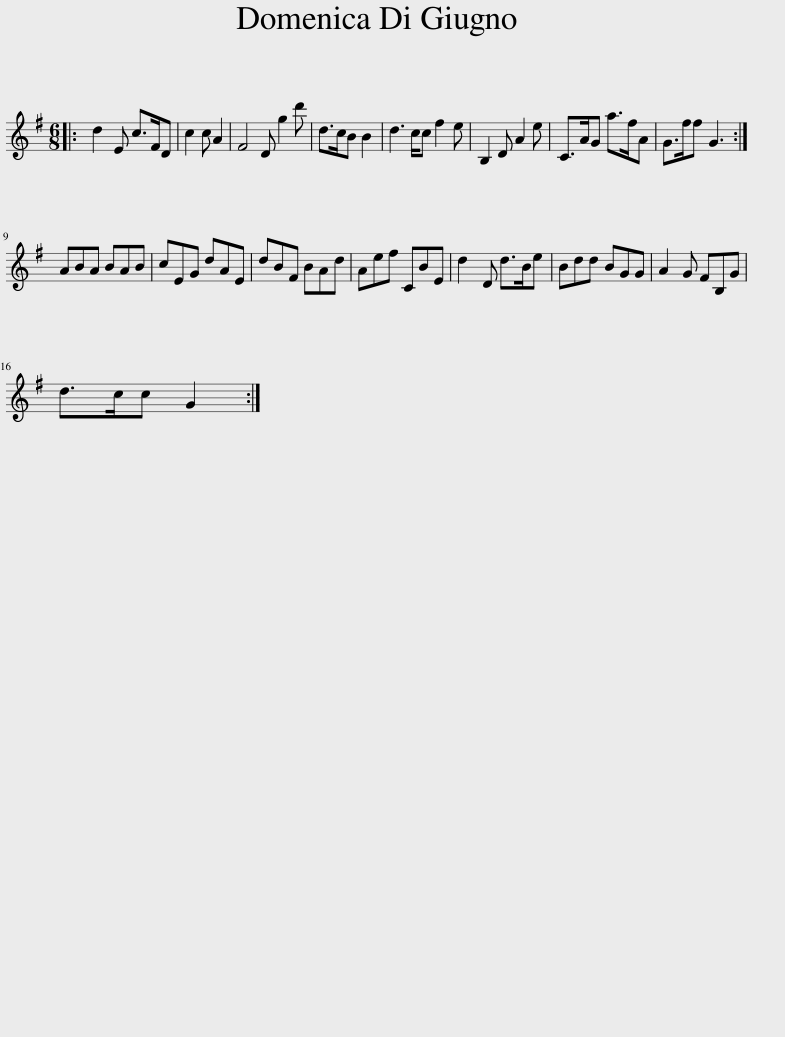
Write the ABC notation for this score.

X:1
L:1/8
M:6/8
I:linebreak $
K:G
V:1 treble
V:1
|: d2 E c>FD | c2 c A2 | F4 D g2 d' | d>cB B2 | d3 c/c f2 e | %5
 B,2 D A2 e | C>AG a>fA | G>ff G3 :|$ ABA BAB | cEG dAE | %10
 dBF BAd | Aef CBE | d2 D d>Be | Bdd BGG | A2 G FB,G |$ %15
 d>cc G2 :| %16
